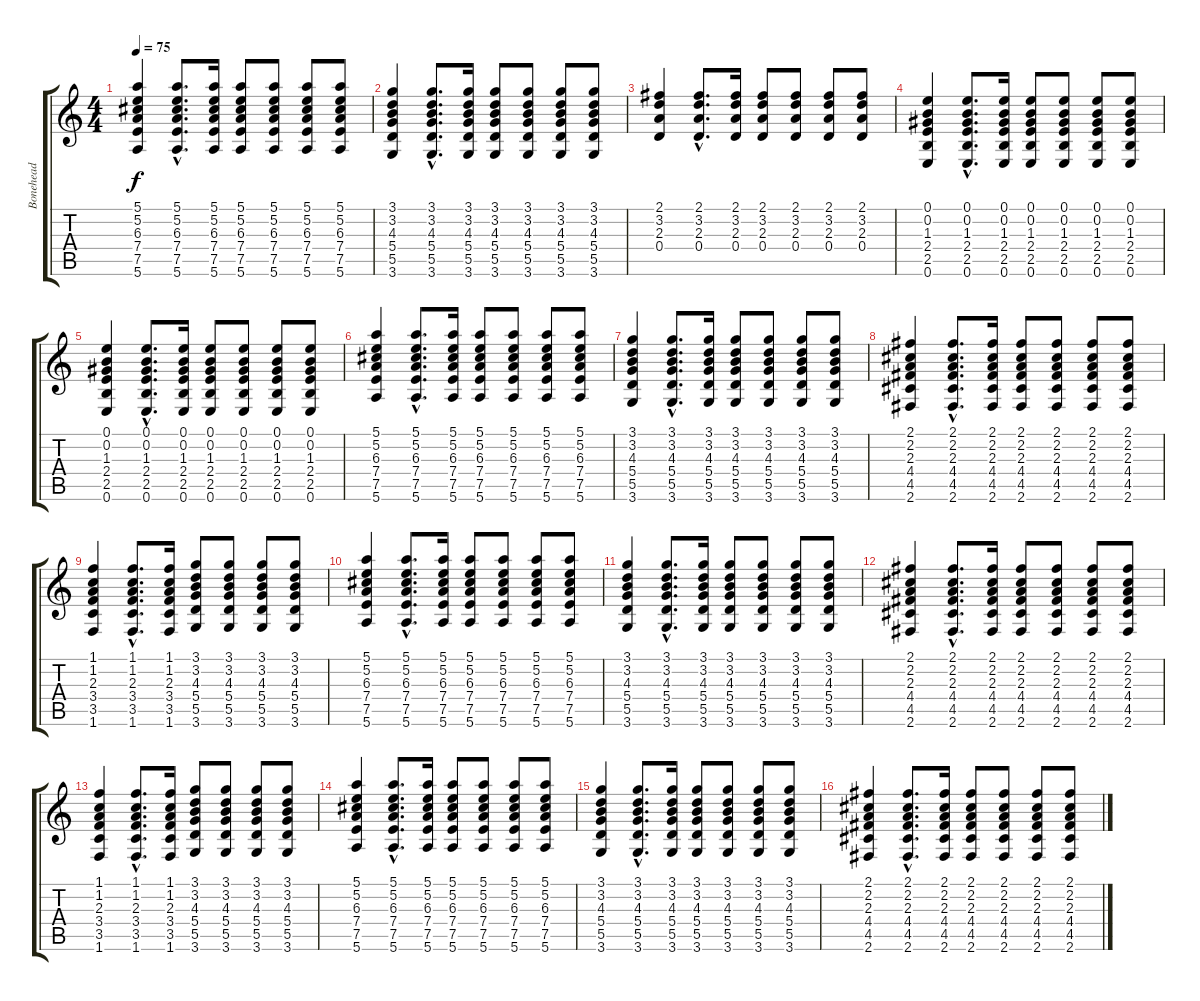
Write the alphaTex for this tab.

\track ("Bonehead" "Bonehead") {instrument acousticguitarsteel}
\staff {score tabs}
\tuning (E4 B3 G3 D3 A2 E2) {hide}
\ts (4 4)
\tempo 75
\clef g2
\ks c
(5.1 5.2 6.3 7.4 7.5 5.6).4{dy f} (5.1{hac} 5.2{hac} 6.3{hac} 7.4{hac} 7.5{hac} 5.6{hac}).8{d} (5.1 5.2 6.3 7.4 7.5 5.6).16 (5.1 5.2 6.3 7.4 7.5 5.6).8 (5.1 5.2 6.3 7.4 7.5 5.6).8 (5.1 5.2 6.3 7.4 7.5 5.6).8 (5.1 5.2 6.3 7.4 7.5 5.6).8 |
(3.1 3.2 4.3 5.4 5.5 3.6).4 (3.1{hac} 3.2{hac} 4.3{hac} 5.4{hac} 5.5{hac} 3.6{hac}).8{d} (3.1 3.2 4.3 5.4 5.5 3.6).16 (3.1 3.2 4.3 5.4 5.5 3.6).8 (3.1 3.2 4.3 5.4 5.5 3.6).8 (3.1 3.2 4.3 5.4 5.5 3.6).8 (3.1 3.2 4.3 5.4 5.5 3.6).8 |
(2.1 3.2 2.3 0.4).4 (2.1{hac} 3.2{hac} 2.3{hac} 0.4{hac}).8{d} (2.1 3.2 2.3 0.4).16 (2.1 3.2 2.3 0.4).8 (2.1 3.2 2.3 0.4).8 (2.1 3.2 2.3 0.4).8 (2.1 3.2 2.3 0.4).8 |
(0.1 0.2 1.3 2.4 2.5 0.6).4 (0.1{hac} 0.2{hac} 1.3{hac} 2.4{hac} 2.5{hac} 0.6{hac}).8{d} (0.1 0.2 1.3 2.4 2.5 0.6).16 (0.1 0.2 1.3 2.4 2.5 0.6).8 (0.1 0.2 1.3 2.4 2.5 0.6).8 (0.1 0.2 1.3 2.4 2.5 0.6).8 (0.1 0.2 1.3 2.4 2.5 0.6).8 |
(0.1 0.2 1.3 2.4 2.5 0.6).4 (0.1{hac} 0.2{hac} 1.3{hac} 2.4{hac} 2.5{hac} 0.6{hac}).8{d} (0.1 0.2 1.3 2.4 2.5 0.6).16 (0.1 0.2 1.3 2.4 2.5 0.6).8 (0.1 0.2 1.3 2.4 2.5 0.6).8 (0.1 0.2 1.3 2.4 2.5 0.6).8 (0.1 0.2 1.3 2.4 2.5 0.6).8 |
(5.1 5.2 6.3 7.4 7.5 5.6).4 (5.1{hac} 5.2{hac} 6.3{hac} 7.4{hac} 7.5{hac} 5.6{hac}).8{d} (5.1 5.2 6.3 7.4 7.5 5.6).16 (5.1 5.2 6.3 7.4 7.5 5.6).8 (5.1 5.2 6.3 7.4 7.5 5.6).8 (5.1 5.2 6.3 7.4 7.5 5.6).8 (5.1 5.2 6.3 7.4 7.5 5.6).8 |
(3.1 3.2 4.3 5.4 5.5 3.6).4 (3.1{hac} 3.2{hac} 4.3{hac} 5.4{hac} 5.5{hac} 3.6{hac}).8{d} (3.1 3.2 4.3 5.4 5.5 3.6).16 (3.1 3.2 4.3 5.4 5.5 3.6).8 (3.1 3.2 4.3 5.4 5.5 3.6).8 (3.1 3.2 4.3 5.4 5.5 3.6).8 (3.1 3.2 4.3 5.4 5.5 3.6).8 |
(2.1 2.2 2.3 4.4 4.5 2.6).4 (2.1{hac} 2.2{hac} 2.3{hac} 4.4{hac} 4.5{hac} 2.6{hac}).8{d} (2.1 2.2 2.3 4.4 4.5 2.6).16 (2.1 2.2 2.3 4.4 4.5 2.6).8 (2.1 2.2 2.3 4.4 4.5 2.6).8 (2.1 2.2 2.3 4.4 4.5 2.6).8 (2.1 2.2 2.3 4.4 4.5 2.6).8 |
(1.1 1.2 2.3 3.4 3.5 1.6).4 (1.1{hac} 1.2{hac} 2.3{hac} 3.4{hac} 3.5{hac} 1.6{hac}).8{d} (1.1 1.2 2.3 3.4 3.5 1.6).16 (3.1 3.2 4.3 5.4 5.5 3.6).8 (3.1 3.2 4.3 5.4 5.5 3.6).8 (3.1 3.2 4.3 5.4 5.5 3.6).8 (3.1 3.2 4.3 5.4 5.5 3.6).8 |
(5.1 5.2 6.3 7.4 7.5 5.6).4 (5.1{hac} 5.2{hac} 6.3{hac} 7.4{hac} 7.5{hac} 5.6{hac}).8{d} (5.1 5.2 6.3 7.4 7.5 5.6).16 (5.1 5.2 6.3 7.4 7.5 5.6).8 (5.1 5.2 6.3 7.4 7.5 5.6).8 (5.1 5.2 6.3 7.4 7.5 5.6).8 (5.1 5.2 6.3 7.4 7.5 5.6).8 |
(3.1 3.2 4.3 5.4 5.5 3.6).4 (3.1{hac} 3.2{hac} 4.3{hac} 5.4{hac} 5.5{hac} 3.6{hac}).8{d} (3.1 3.2 4.3 5.4 5.5 3.6).16 (3.1 3.2 4.3 5.4 5.5 3.6).8 (3.1 3.2 4.3 5.4 5.5 3.6).8 (3.1 3.2 4.3 5.4 5.5 3.6).8 (3.1 3.2 4.3 5.4 5.5 3.6).8 |
(2.1 2.2 2.3 4.4 4.5 2.6).4 (2.1{hac} 2.2{hac} 2.3{hac} 4.4{hac} 4.5{hac} 2.6{hac}).8{d} (2.1 2.2 2.3 4.4 4.5 2.6).16 (2.1 2.2 2.3 4.4 4.5 2.6).8 (2.1 2.2 2.3 4.4 4.5 2.6).8 (2.1 2.2 2.3 4.4 4.5 2.6).8 (2.1 2.2 2.3 4.4 4.5 2.6).8 |
(1.1 1.2 2.3 3.4 3.5 1.6).4 (1.1{hac} 1.2{hac} 2.3{hac} 3.4{hac} 3.5{hac} 1.6{hac}).8{d} (1.1 1.2 2.3 3.4 3.5 1.6).16 (3.1 3.2 4.3 5.4 5.5 3.6).8 (3.1 3.2 4.3 5.4 5.5 3.6).8 (3.1 3.2 4.3 5.4 5.5 3.6).8 (3.1 3.2 4.3 5.4 5.5 3.6).8 |
(5.1 5.2 6.3 7.4 7.5 5.6).4 (5.1{hac} 5.2{hac} 6.3{hac} 7.4{hac} 7.5{hac} 5.6{hac}).8{d} (5.1 5.2 6.3 7.4 7.5 5.6).16 (5.1 5.2 6.3 7.4 7.5 5.6).8 (5.1 5.2 6.3 7.4 7.5 5.6).8 (5.1 5.2 6.3 7.4 7.5 5.6).8 (5.1 5.2 6.3 7.4 7.5 5.6).8 |
(3.1 3.2 4.3 5.4 5.5 3.6).4 (3.1{hac} 3.2{hac} 4.3{hac} 5.4{hac} 5.5{hac} 3.6{hac}).8{d} (3.1 3.2 4.3 5.4 5.5 3.6).16 (3.1 3.2 4.3 5.4 5.5 3.6).8 (3.1 3.2 4.3 5.4 5.5 3.6).8 (3.1 3.2 4.3 5.4 5.5 3.6).8 (3.1 3.2 4.3 5.4 5.5 3.6).8 |
(2.1 2.2 2.3 4.4 4.5 2.6).4 (2.1{hac} 2.2{hac} 2.3{hac} 4.4{hac} 4.5{hac} 2.6{hac}).8{d} (2.1 2.2 2.3 4.4 4.5 2.6).16 (2.1 2.2 2.3 4.4 4.5 2.6).8 (2.1 2.2 2.3 4.4 4.5 2.6).8 (2.1 2.2 2.3 4.4 4.5 2.6).8 (2.1 2.2 2.3 4.4 4.5 2.6).8
